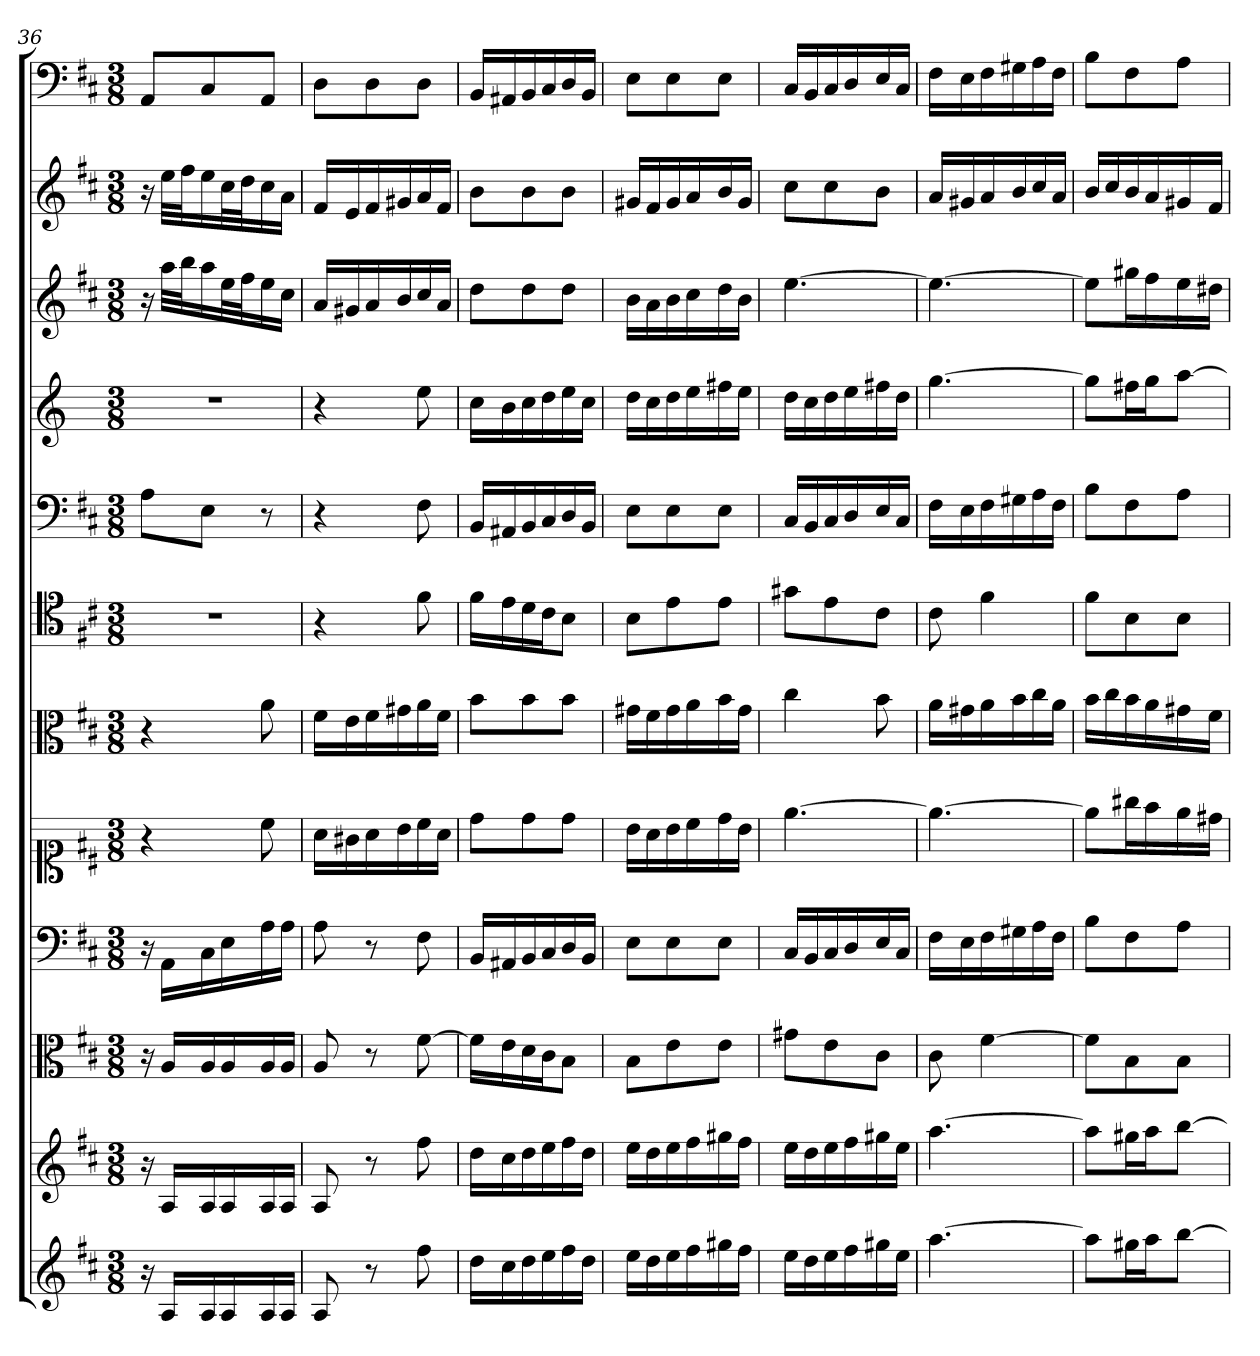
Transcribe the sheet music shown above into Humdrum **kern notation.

**kern	**kern	**kern	**kern	**kern	**kern	**kern	**kern	**kern	**kern	**kern	**kern
*part12	*part11	*part10	*part9	*part8	*part7	*part6	*part5	*part4	*part3	*part2	*part1
*staff12	*staff11	*staff10	*staff9	*staff8	*staff7	*staff6	*staff5	*staff4	*staff3	*staff2	*staff1
*	*	*clefC3	*clefF4	*clefC1	*clefC3	*clefC4	*clefF4	*	*	*	*clefF4
*k[f#c#]	*k[f#c#]	*k[f#c#]	*k[f#c#]	*k[f#c#]	*k[f#c#]	*k[f#c#]	*k[f#c#]	*k[]	*k[f#c#]	*k[f#c#]	*k[f#c#]
*D:	*D:	*D:	*D:	*D:	*D:	*D:	*D:	*	*D:	*D:	*D:
*M3/8	*M3/8	*M3/8	*M3/8	*M3/8	*M3/8	*M3/8	*M3/8	*M3/8	*M3/8	*M3/8	*M3/8
=36	=36	=36	=36	=36	=36	=36	=36	=36	=36	=36	=36
16r	16r	16r	16r	4r	4r	4.r	8A\L	4.r	16r	16r	8AA/L
16ALL	16ALL	16A/LL	16AA\LL	.	.	.	.	.	32aaLLL	32eeLLL	.
.	.	.	.	.	.	.	.	.	32bbJ	32ff#J	.
16A	16A	16A/	16C#\	.	.	.	8E\J	.	16aa	16ee	8C#/
16A	16A	16A/	16E\	.	.	.	.	.	32eeL	32cc#L	.
.	.	.	.	.	.	.	.	.	32ff#J	32ddJ	.
16A	16A	16A/	16A\	8cc#	8a	.	8r	.	16ee	16cc#	8AA/J
16AJJ	16AJJ	16A/JJ	16A\JJ	.	.	.	.	.	16cc#JJ	16aJJ	.
=37	=37	=37	=37	=37	=37	=37	=37	=37	=37	=37	=37
8A	8A	8A	8A	16a\LL	16f#\LL	4r	4r	4r	16aLL	16f#LL	8D\L
.	.	.	.	16g#X\	16e\	.	.	.	16g#X	16e	.
8r	8r	8r	8r	16a\	16f#\	.	.	.	16a	16f#	8D\
.	.	.	.	16b\	16g#X\	.	.	.	16b	16g#X	.
8ff#	8ff#	[8f#	8F#	16cc#\	16a\	8f#	8F#	8ee	16cc#	16a	8D\J
.	.	.	.	16a\JJ	16f#\JJ	.	.	.	16aJJ	16f#JJ	.
=38	=38	=38	=38	=38	=38	=38	=38	=38	=38	=38	=38
16ddLL	16ddLL	16f#\LL]	16BB/LL	8dd\L	8b\L	16f#\LL	16BB/LL	16ccLL	8ddL	8bL	16BB/LL
16cc#	16cc#	16e\	16AA#X/	.	.	16e\	16AA#X/	16b	.	.	16AA#X/
16dd	16dd	16d\	16BB/	8dd\	8b\	16d\	16BB/	16cc	8dd	8b	16BB/
16ee	16ee	16c#\J	16C#/	.	.	16c#\J	16C#/	16dd	.	.	16C#/
16ff#	16ff#	8B\J	16D/	8dd\J	8b\J	8B\J	16D/	16ee	8ddJ	8bJ	16D/
16ddJJ	16ddJJ	.	16BB/JJ	.	.	.	16BB/JJ	16ccJJ	.	.	16BB/JJ
=39	=39	=39	=39	=39	=39	=39	=39	=39	=39	=39	=39
16eeLL	16eeLL	8B\L	8E\L	16b\LL	16g#X\LL	8B\L	8E\L	16ddLL	16bLL	16g#XLL	8E\L
16dd	16dd	.	.	16a\	16f#\	.	.	16cc	16a	16f#	.
16ee	16ee	8e\	8E\	16b\	16g#\	8e\	8E\	16dd	16b	16g#	8E\
16ff#	16ff#	.	.	16cc#\	16a\	.	.	16ee	16cc#	16a	.
16gg#X	16gg#X	8e\J	8E\J	16dd\	16b\	8e\J	8E\J	16ff#X	16dd	16b	8E\J
16ff#JJ	16ff#JJ	.	.	16b\JJ	16g#\JJ	.	.	16eeJJ	16bJJ	16g#JJ	.
=40	=40	=40	=40	=40	=40	=40	=40	=40	=40	=40	=40
16eeLL	16eeLL	8g#X\L	16C#/LL	[4.ee	4cc#	8g#X\L	16C#/LL	16ddLL	[4.ee	8cc#L	16C#/LL
16dd	16dd	.	16BB/	.	.	.	16BB/	16cc	.	.	16BB/
16ee	16ee	8e\	16C#/	.	.	8e\	16C#/	16dd	.	8cc#	16C#/
16ff#	16ff#	.	16D/	.	.	.	16D/	16ee	.	.	16D/
16gg#X	16gg#X	8c#\J	16E/	.	8b	8c#\J	16E/	16ff#X	.	8bJ	16E/
16eeJJ	16eeJJ	.	16C#/JJ	.	.	.	16C#/JJ	16ddJJ	.	.	16C#/JJ
=41	=41	=41	=41	=41	=41	=41	=41	=41	=41	=41	=41
[4.aa	[4.aa	8c#	16F#\LL	4.ee_	16a\LL	8c#	16F#\LL	[4.gg	4.ee_	16aLL	16F#\LL
.	.	.	16E\	.	16g#X\	.	16E\	.	.	16g#X	16E\
.	.	[4f#	16F#\	.	16a\	4f#	16F#\	.	.	16a	16F#\
.	.	.	16G#X\	.	16b\	.	16G#X\	.	.	16b	16G#X\
.	.	.	16A\	.	16cc#\	.	16A\	.	.	16cc#	16A\
.	.	.	16F#\JJ	.	16a\JJ	.	16F#\JJ	.	.	16aJJ	16F#\JJ
=42	=42	=42	=42	=42	=42	=42	=42	=42	=42	=42	=42
8aaL]	8aaL]	8f#\L]	8B\L	8ee\L]	16b\LL	8f#\L	8B\L	8ggL]	8eeL]	16bLL	8B\L
.	.	.	.	.	16cc#\	.	.	.	.	16cc#	.
16gg#XL	16gg#XL	8B\	8F#\	16gg#X\L	16b\	8B\	8F#\	16ff#XL	16gg#XL	16b	8F#\
16aaJ	16aaJ	.	.	16ff#\	16a\	.	.	16ggJ	16ff#	16a	.
[8bbJ	[8bbJ	8B\J	8A\J	16ee\	16g#X\	8B\J	8A\J	[8aaJ	16ee	16g#X	8A\J
.	.	.	.	16dd#X\JJ	16f#\JJ	.	.	.	16dd#XJJ	16f#JJ	.
=	=	=	=	=	=	=	=	=	=	=	=
*-	*-	*-	*-	*-	*-	*-	*-	*-	*-	*-	*-
